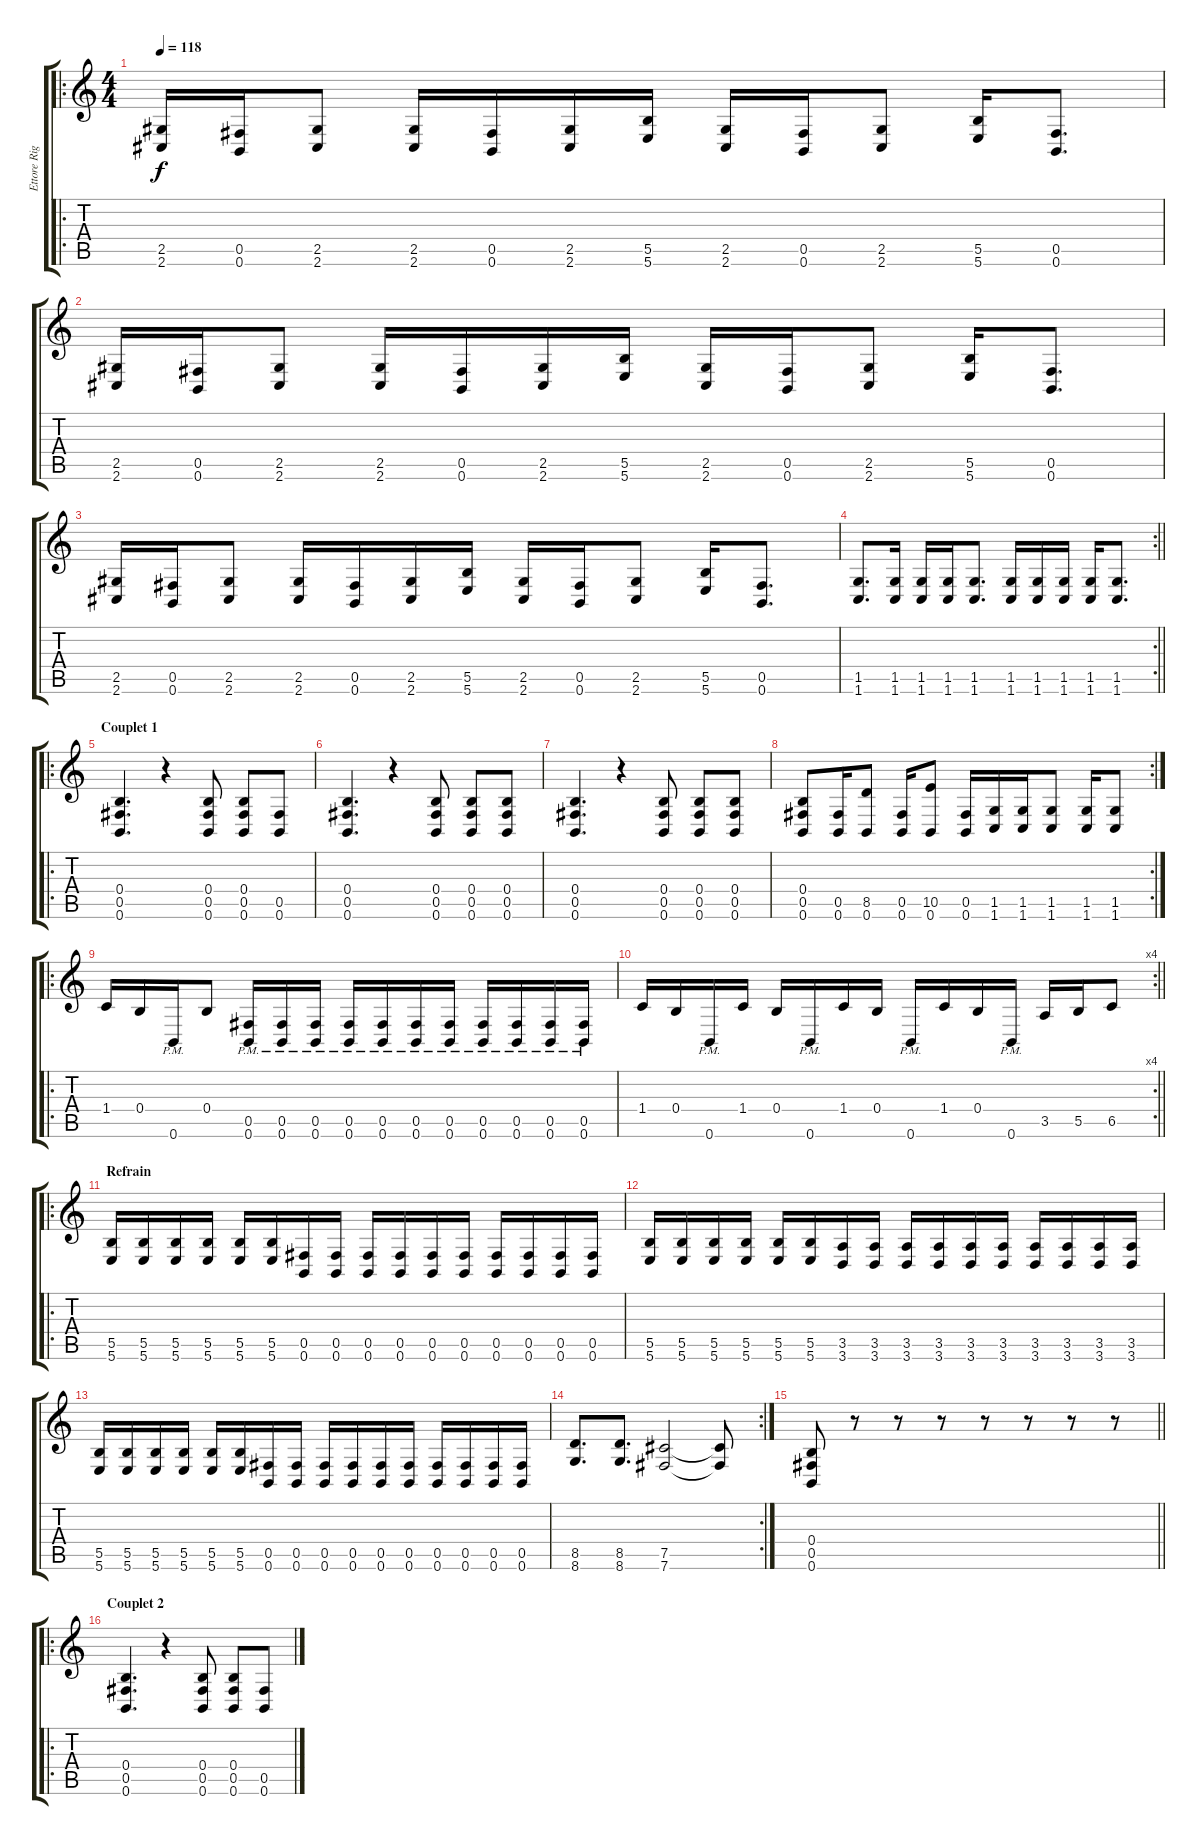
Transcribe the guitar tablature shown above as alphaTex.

\track ("Ettore Rigotti" "Ettore Rig") {instrument overdrivenguitar}
\staff {score tabs}
\tuning (Db4 Ab3 E3 B2 Gb2 B1) {hide}
\ro
\ts (4 4)
\tempo 118
\clef g2
\ks c
(2.5 2.6).16{dy f instrument overdrivenguitar} (0.5 0.6).16 (2.5 2.6).8 (2.5 2.6).16 (0.5 0.6).16 (2.5 2.6).16 (5.5 5.6).16 (2.5 2.6).16 (0.5 0.6).16 (2.5 2.6).8 (5.5 5.6).16 (0.5 0.6).8{d} |
(2.5 2.6).16 (0.5 0.6).16 (2.5 2.6).8 (2.5 2.6).16 (0.5 0.6).16 (2.5 2.6).16 (5.5 5.6).16 (2.5 2.6).16 (0.5 0.6).16 (2.5 2.6).8 (5.5 5.6).16 (0.5 0.6).8{d} |
(2.5 2.6).16 (0.5 0.6).16 (2.5 2.6).8 (2.5 2.6).16 (0.5 0.6).16 (2.5 2.6).16 (5.5 5.6).16 (2.5 2.6).16 (0.5 0.6).16 (2.5 2.6).8 (5.5 5.6).16 (0.5 0.6).8{d} |
\rc 2
\barLineRight lightlight
(1.5 1.6).8{d} (1.5 1.6).16 (1.5 1.6).16 (1.5 1.6).16 (1.5 1.6).8{d} (1.5 1.6).16 (1.5 1.6).16 (1.5 1.6).16 (1.5 1.6).16 (1.5 1.6).8{d} |
\ro
\section ("" "Couplet 1")
(0.4 0.5 0.6).4{d} r.4 (0.4 0.5 0.6).8 (0.4 0.5 0.6).8 (0.5 0.6).8 |
(0.4 0.5 0.6).4{d} r.4 (0.4 0.5 0.6).8 (0.4 0.5 0.6).8 (0.4 0.5 0.6).8 |
(0.4 0.5 0.6).4{d} r.4 (0.4 0.5 0.6).8 (0.4 0.5 0.6).8 (0.4 0.5 0.6).8 |
\rc 2
(0.4 0.5 0.6).8 (0.5 0.6).16 (8.5 0.6).8 (0.5 0.6).16 (10.5 0.6).8 (0.5 0.6).16 (1.5 1.6).16 (1.5 1.6).16 (1.5 1.6).8 (1.5 1.6).16 (1.5 1.6).8 |
\ro
1.4.16 0.4.16 0.6{pm}.16 0.4.8 (0.5{pm} 0.6{pm}).16 (0.5{pm} 0.6{pm}).16 (0.5{pm} 0.6{pm}).16 (0.5{pm} 0.6{pm}).16 (0.5{pm} 0.6{pm}).16 (0.5{pm} 0.6{pm}).16 (0.5{pm} 0.6{pm}).16 (0.5{pm} 0.6{pm}).16 (0.5{pm} 0.6{pm}).16 (0.5{pm} 0.6{pm}).16 (0.5{pm} 0.6{pm}).16 |
\rc 4
\barLineRight lightlight
1.4.16 0.4.16 0.6{pm}.16 1.4.16 0.4.16 0.6{pm}.16 1.4.16 0.4.16 0.6{pm}.16 1.4.16 0.4.16 0.6{pm}.16 3.5.16 5.5.16 6.5.8 |
\ro
\section ("" "Refrain")
(5.5 5.6).16 (5.5 5.6).16 (5.5 5.6).16 (5.5 5.6).16 (5.5 5.6).16 (5.5 5.6).16 (0.5 0.6).16 (0.5 0.6).16 (0.5 0.6).16 (0.5 0.6).16 (0.5 0.6).16 (0.5 0.6).16 (0.5 0.6).16 (0.5 0.6).16 (0.5 0.6).16 (0.5 0.6).16 |
(5.5 5.6).16 (5.5 5.6).16 (5.5 5.6).16 (5.5 5.6).16 (5.5 5.6).16 (5.5 5.6).16 (3.5 3.6).16 (3.5 3.6).16 (3.5 3.6).16 (3.5 3.6).16 (3.5 3.6).16 (3.5 3.6).16 (3.5 3.6).16 (3.5 3.6).16 (3.5 3.6).16 (3.5 3.6).16 |
(5.5 5.6).16 (5.5 5.6).16 (5.5 5.6).16 (5.5 5.6).16 (5.5 5.6).16 (5.5 5.6).16 (0.5 0.6).16 (0.5 0.6).16 (0.5 0.6).16 (0.5 0.6).16 (0.5 0.6).16 (0.5 0.6).16 (0.5 0.6).16 (0.5 0.6).16 (0.5 0.6).16 (0.5 0.6).16 |
\rc 2
(8.5 8.6).8{d} (8.5 8.6).8{d} (7.5 7.6).2 (7.5{t} 7.6{t}).8 |
\barLineRight lightlight
(0.4 0.5 0.6).8 r.8 r.8 r.8 r.8 r.8 r.8 r.8 |
\ro
\section ("" "Couplet 2")
(0.4 0.5 0.6).4{d} r.4 (0.4 0.5 0.6).8 (0.4 0.5 0.6).8 (0.5 0.6).8
